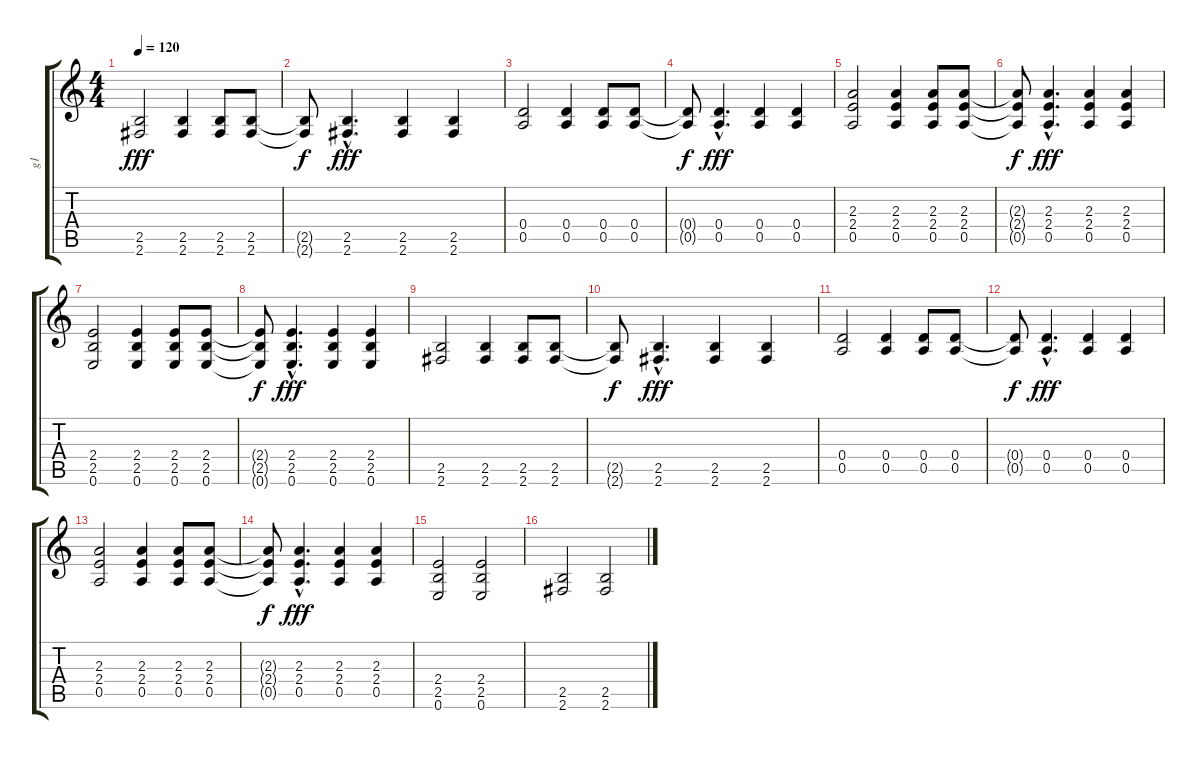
\track ("g1" "g1") {instrument distortionguitar}
\staff {score tabs}
\tuning (E4 B3 G3 D3 A2 E2) {hide}
\ts (4 4)
\tempo 120
\clef g2
\ks c
(2.5 2.6).2{dy fff} (2.5 2.6).4 (2.5 2.6).8 (2.5 2.6).8 |
(2.5{t} 2.6{t}).8{dy f} (2.5{hac} 2.6{hac}).4{d dy fff} (2.5 2.6).4 (2.5 2.6).4 |
(0.4 0.5).2 (0.4 0.5).4 (0.4 0.5).8 (0.4 0.5).8 |
(0.4{t} 0.5{t}).8{dy f} (0.4{hac} 0.5{hac}).4{d dy fff} (0.4 0.5).4 (0.4 0.5).4 |
(2.3 2.4 0.5).2 (2.3 2.4 0.5).4 (2.3 2.4 0.5).8 (2.3 2.4 0.5).8 |
(2.3{t} 2.4{t} 0.5{t}).8{dy f} (2.3{hac} 2.4{hac} 0.5{hac}).4{d dy fff} (2.3 2.4 0.5).4 (2.3 2.4 0.5).4 |
(2.4 2.5 0.6).2 (2.4 2.5 0.6).4 (2.4 2.5 0.6).8 (2.4 2.5 0.6).8 |
(2.4{t} 2.5{t} 0.6{t}).8{dy f} (2.4{hac} 2.5{hac} 0.6{hac}).4{d dy fff} (2.4 2.5 0.6).4 (2.4 2.5 0.6).4 |
(2.5 2.6).2 (2.5 2.6).4 (2.5 2.6).8 (2.5 2.6).8 |
(2.5{t} 2.6{t}).8{dy f} (2.5{hac} 2.6{hac}).4{d dy fff} (2.5 2.6).4 (2.5 2.6).4 |
(0.4 0.5).2 (0.4 0.5).4 (0.4 0.5).8 (0.4 0.5).8 |
(0.4{t} 0.5{t}).8{dy f} (0.4{hac} 0.5{hac}).4{d dy fff} (0.4 0.5).4 (0.4 0.5).4 |
(2.3 2.4 0.5).2 (2.3 2.4 0.5).4 (2.3 2.4 0.5).8 (2.3 2.4 0.5).8 |
(2.3{t} 2.4{t} 0.5{t}).8{dy f} (2.3{hac} 2.4{hac} 0.5{hac}).4{d dy fff} (2.3 2.4 0.5).4 (2.3 2.4 0.5).4 |
(2.4 2.5 0.6).2 (2.4 2.5 0.6).2 |
(2.5 2.6).2 (2.5 2.6).2
